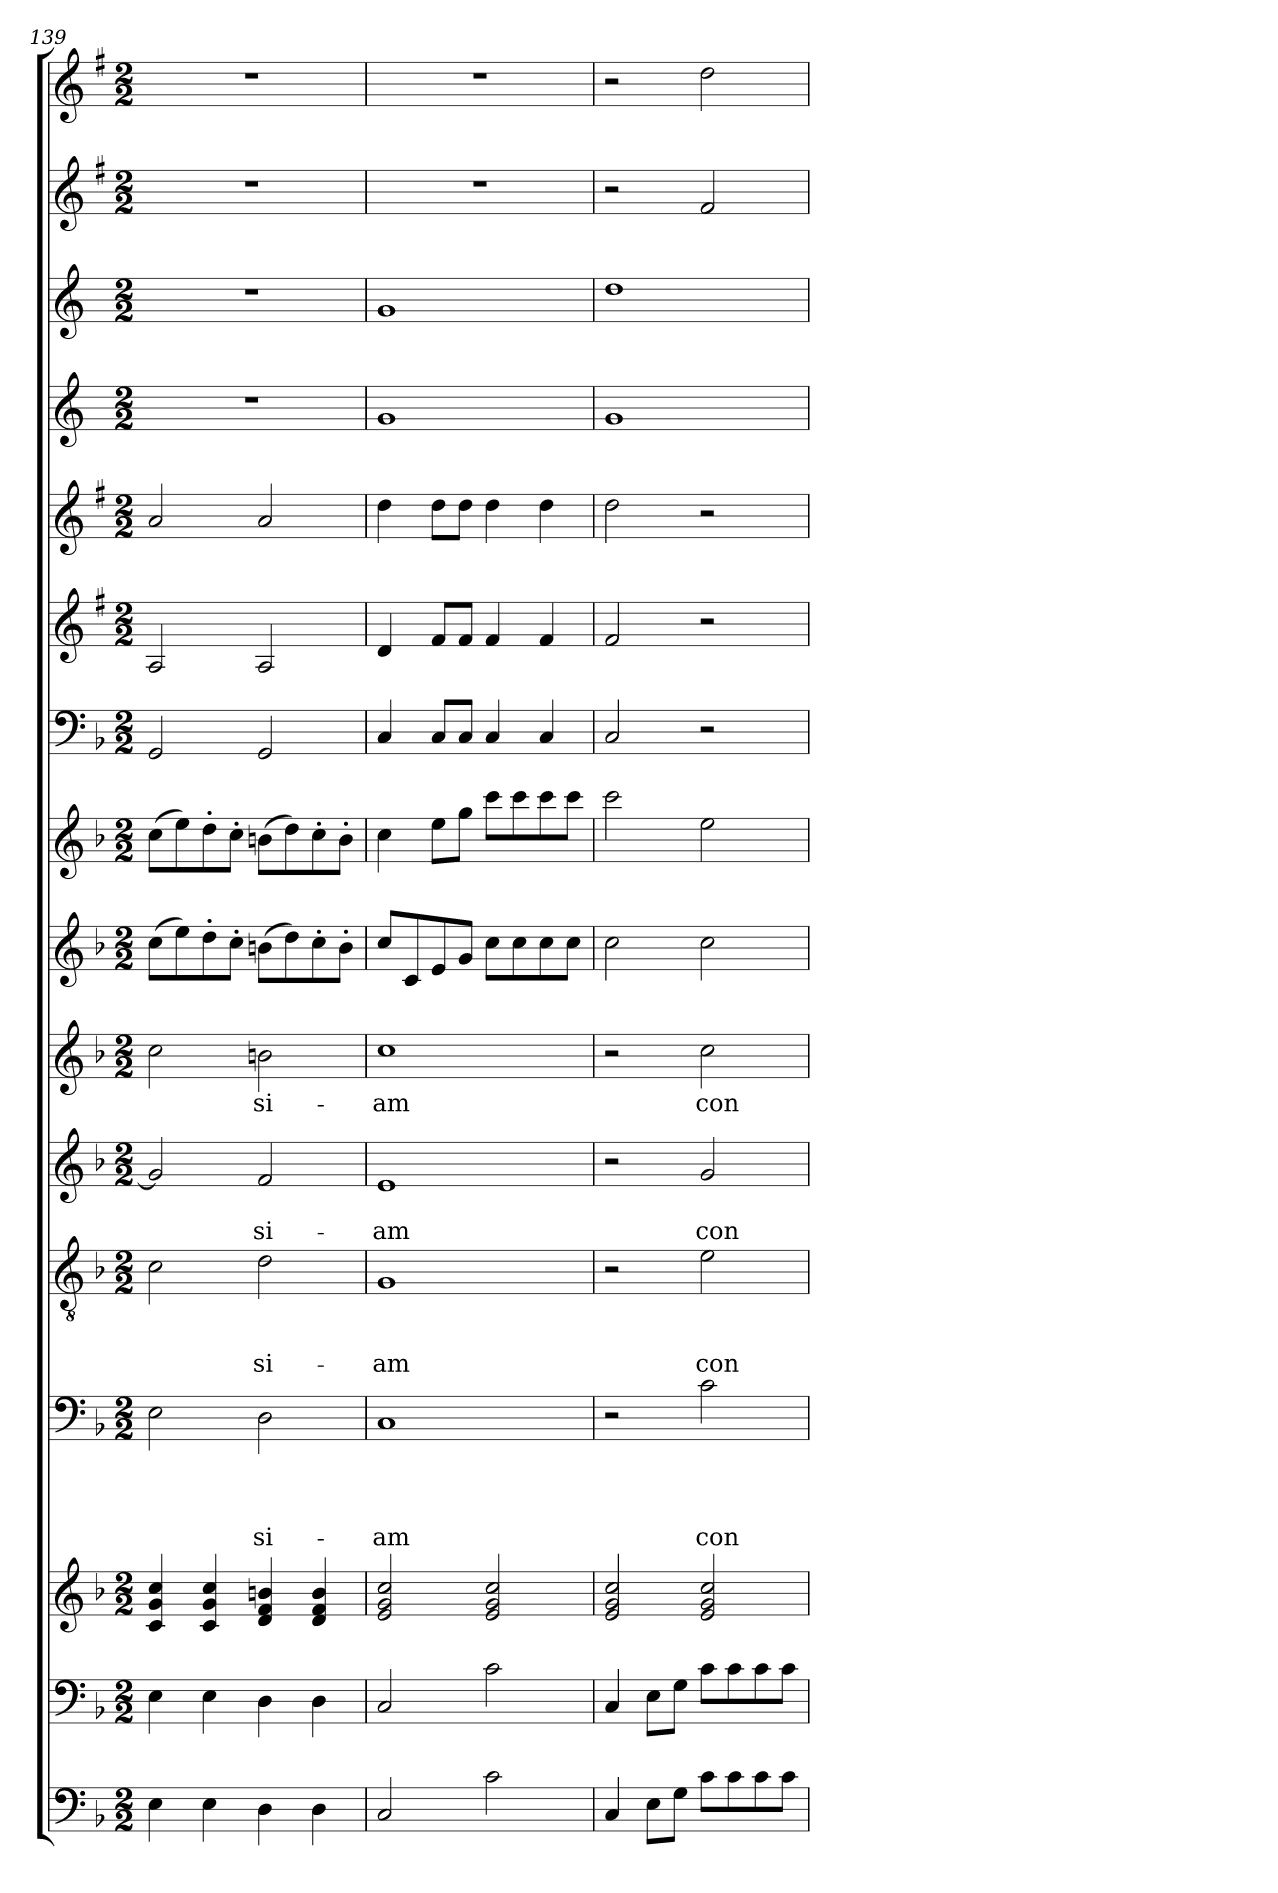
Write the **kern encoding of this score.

**kern	**kern	**kern	**kern	**text	**text	**text	**text	**kern	**text	**text	**text	**kern	**text	**text	**kern	**text	**kern	**kern	**kern	**kern	**kern	**kern	**kern	**kern	**kern
*part15	*part14	*part14	*part13	*part13	*part13	*part13	*part13	*part12	*part12	*part12	*part12	*part11	*part11	*part11	*part10	*part10	*part9	*part8	*part7	*part6	*part5	*part4	*part3	*part2	*part1
*staff16	*staff15	*staff14	*staff13	*staff13	*staff13	*staff13	*staff13	*staff12	*staff12	*staff12	*staff12	*staff11	*staff11	*staff11	*staff10	*staff10	*staff9	*staff8	*staff7	*staff6	*staff5	*staff4	*staff3	*staff2	*staff1
*clefF4	*clefF4	*clefG2	*clefF4	*	*	*	*	*clefGv2	*	*	*	*clefG2	*	*	*clefG2	*	*clefG2	*clefG2	*clefF4	*clefG2	*clefG2	*clefG2	*clefG2	*clefG2	*clefG2
*	*	*	*	*	*	*	*	*	*	*	*	*	*	*	*	*	*	*	*	*ITrd1c2	*ITrd1c2	*ITrd-3c-5	*ITrd-3c-5	*ITrd1c2	*ITrd1c2
*k[b-]	*k[b-]	*k[b-]	*k[b-]	*	*	*	*	*k[b-]	*	*	*	*k[b-]	*	*	*k[b-]	*	*k[b-]	*k[b-]	*k[b-]	*k[b-]	*k[b-]	*k[b-]	*k[b-]	*k[b-]	*k[b-]
*F:	*F:	*F:	*F:	*	*	*	*	*F:	*	*	*	*F:	*	*	*F:	*	*F:	*F:	*F:	*F:	*F:	*F:	*F:	*F:	*F:
*M2/2	*M2/2	*M2/2	*M2/2	*	*	*	*	*M2/2	*	*	*	*M2/2	*	*	*M2/2	*	*M2/2	*M2/2	*M2/2	*M2/2	*M2/2	*M2/2	*M2/2	*M2/2	*M2/2
=139	=139	=139	=139	=139	=139	=139	=139	=139	=139	=139	=139	=139	=139	=139	=139	=139	=139	=139	=139	=139	=139	=139	=139	=139	=139
4E\	4E\	4c/ 4g/ 4cc/	2E\	.	.	.	.	2c\	.	.	.	2g/]	.	.	2cc\	.	(>8cc\L	(>8cc\L	2GG/	2G/	2g/	1r	1r	1r	1r
.	.	.	.	.	.	.	.	.	.	.	.	.	.	.	.	.	8ee\)	8ee\)	.	.	.	.	.	.	.
4E\	4E\	4c/ 4g/ 4cc/	.	.	.	.	.	.	.	.	.	.	.	.	.	.	8dd'>\	8dd'>\	.	.	.	.	.	.	.
.	.	.	.	.	.	.	.	.	.	.	.	.	.	.	.	.	8cc'>\J	8cc'>\J	.	.	.	.	.	.	.
!	!	!	!	!	!	!	!LO:LY:b	!	!	!	!LO:LY:b	!	!	!LO:LY:b	!	!LO:LY:b	!	!	!	!	!	!	!	!	!
4D\	4D\	4d/ 4f/ 4bn/	2D\	.	.	.	-si-	2d\	.	.	-si-	2f/	.	-si-	2bn\	-si-	(>8bn\L	(>8bn\L	2GG/	2G/	2g/	.	.	.	.
.	.	.	.	.	.	.	.	.	.	.	.	.	.	.	.	.	8dd\)	8dd\)	.	.	.	.	.	.	.
4D\	4D\	4d/ 4f/ 4b/	.	.	.	.	.	.	.	.	.	.	.	.	.	.	8cc'>\	8cc'>\	.	.	.	.	.	.	.
.	.	.	.	.	.	.	.	.	.	.	.	.	.	.	.	.	8b'>\J	8b'>\J	.	.	.	.	.	.	.
!!LO:PB:g=z
=140	=140	=140	=140	=140	=140	=140	=140	=140	=140	=140	=140	=140	=140	=140	=140	=140	=140	=140	=140	=140	=140	=140	=140	=140	=140
!	!	!	!	!	!	!	!LO:LY:b	!	!	!	!LO:LY:b	!	!	!LO:LY:b	!	!LO:LY:b	!	!	!	!	!	!	!	!	!
2C/	2C/	2e/ 2g/ 2cc/	1C	.	.	.	-am	1G	.	.	-am	1e	.	-am	1cc	-am	8cc/L	4cc\	4C/	4c/	4cc\	1cc	1cc	1r	1r
.	.	.	.	.	.	.	.	.	.	.	.	.	.	.	.	.	8c/	.	.	.	.	.	.	.	.
.	.	.	.	.	.	.	.	.	.	.	.	.	.	.	.	.	8e/	8ee\L	8C/L	8e/L	8cc\L	.	.	.	.
.	.	.	.	.	.	.	.	.	.	.	.	.	.	.	.	.	8g/J	8gg\J	8C/J	8e/J	8cc\J	.	.	.	.
2c\	2c\	2e/ 2g/ 2cc/	.	.	.	.	.	.	.	.	.	.	.	.	.	.	8cc\L	8ccc\L	4C/	4e/	4cc\	.	.	.	.
.	.	.	.	.	.	.	.	.	.	.	.	.	.	.	.	.	8cc\	8ccc\	.	.	.	.	.	.	.
.	.	.	.	.	.	.	.	.	.	.	.	.	.	.	.	.	8cc\	8ccc\	4C/	4e/	4cc\	.	.	.	.
.	.	.	.	.	.	.	.	.	.	.	.	.	.	.	.	.	8cc\J	8ccc\J	.	.	.	.	.	.	.
=141	=141	=141	=141	=141	=141	=141	=141	=141	=141	=141	=141	=141	=141	=141	=141	=141	=141	=141	=141	=141	=141	=141	=141	=141	=141
4C/	4C/	2e/ 2g/ 2cc/	2r	.	.	.	.	2r	.	.	.	2r	.	.	2r	.	2cc\	2ccc\	2C/	2e/	2cc\	1cc	1gg	2r	2r
8E\L	8E\L	.	.	.	.	.	.	.	.	.	.	.	.	.	.	.	.	.	.	.	.	.	.	.	.
8G\J	8G\J	.	.	.	.	.	.	.	.	.	.	.	.	.	.	.	.	.	.	.	.	.	.	.	.
!	!	!	!	!	!	!	!LO:LY:b	!	!	!	!LO:LY:b	!	!	!LO:LY:b	!	!LO:LY:b	!	!	!	!	!	!	!	!	!
8c\L	8c\L	2e/ 2g/ 2cc/	2c\	.	.	.	con-	2e\	.	.	con-	2g/	.	con-	2cc\	con-	2cc\	2ee\	2r	2r	2r	.	.	2e/	2cc\
8c\	8c\	.	.	.	.	.	.	.	.	.	.	.	.	.	.	.	.	.	.	.	.	.	.	.	.
8c\	8c\	.	.	.	.	.	.	.	.	.	.	.	.	.	.	.	.	.	.	.	.	.	.	.	.
8c\J	8c\J	.	.	.	.	.	.	.	.	.	.	.	.	.	.	.	.	.	.	.	.	.	.	.	.
=	=	=	=	=	=	=	=	=	=	=	=	=	=	=	=	=	=	=	=	=	=	=	=	=	=
*-	*-	*-	*-	*-	*-	*-	*-	*-	*-	*-	*-	*-	*-	*-	*-	*-	*-	*-	*-	*-	*-	*-	*-	*-	*-
